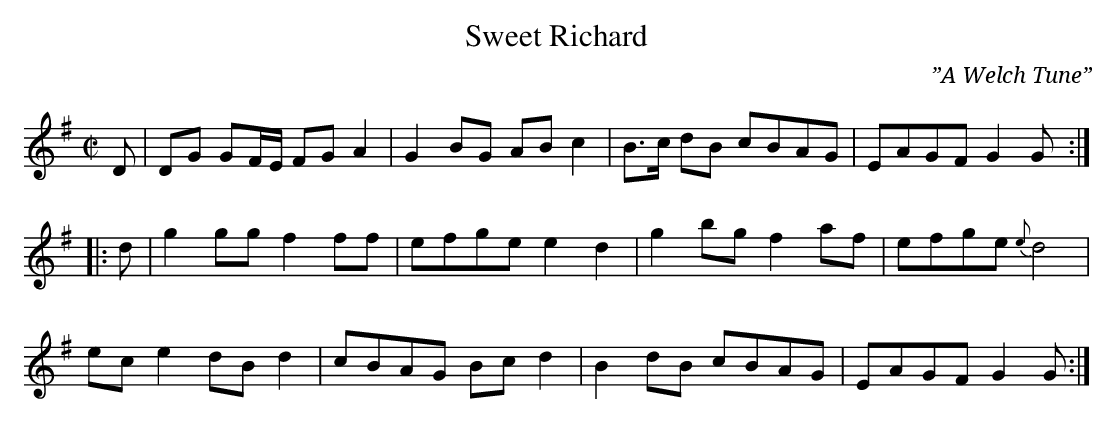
X:1
T:Sweet Richard
O:”A Welch Tune”
M:C|
L:1/8
K:G
D|DG GF/E/ FG A2|G2 BG AB c2|B>c dB cBAG|EAGF G2G:|
|:d|g2gg f2 ff|efge e2-d2|g2 bg f2af|efge {e}d4|
ec e2 dBd2|cBAG Bc d2|B2 dB cBAG|EAGF G2G:|]
